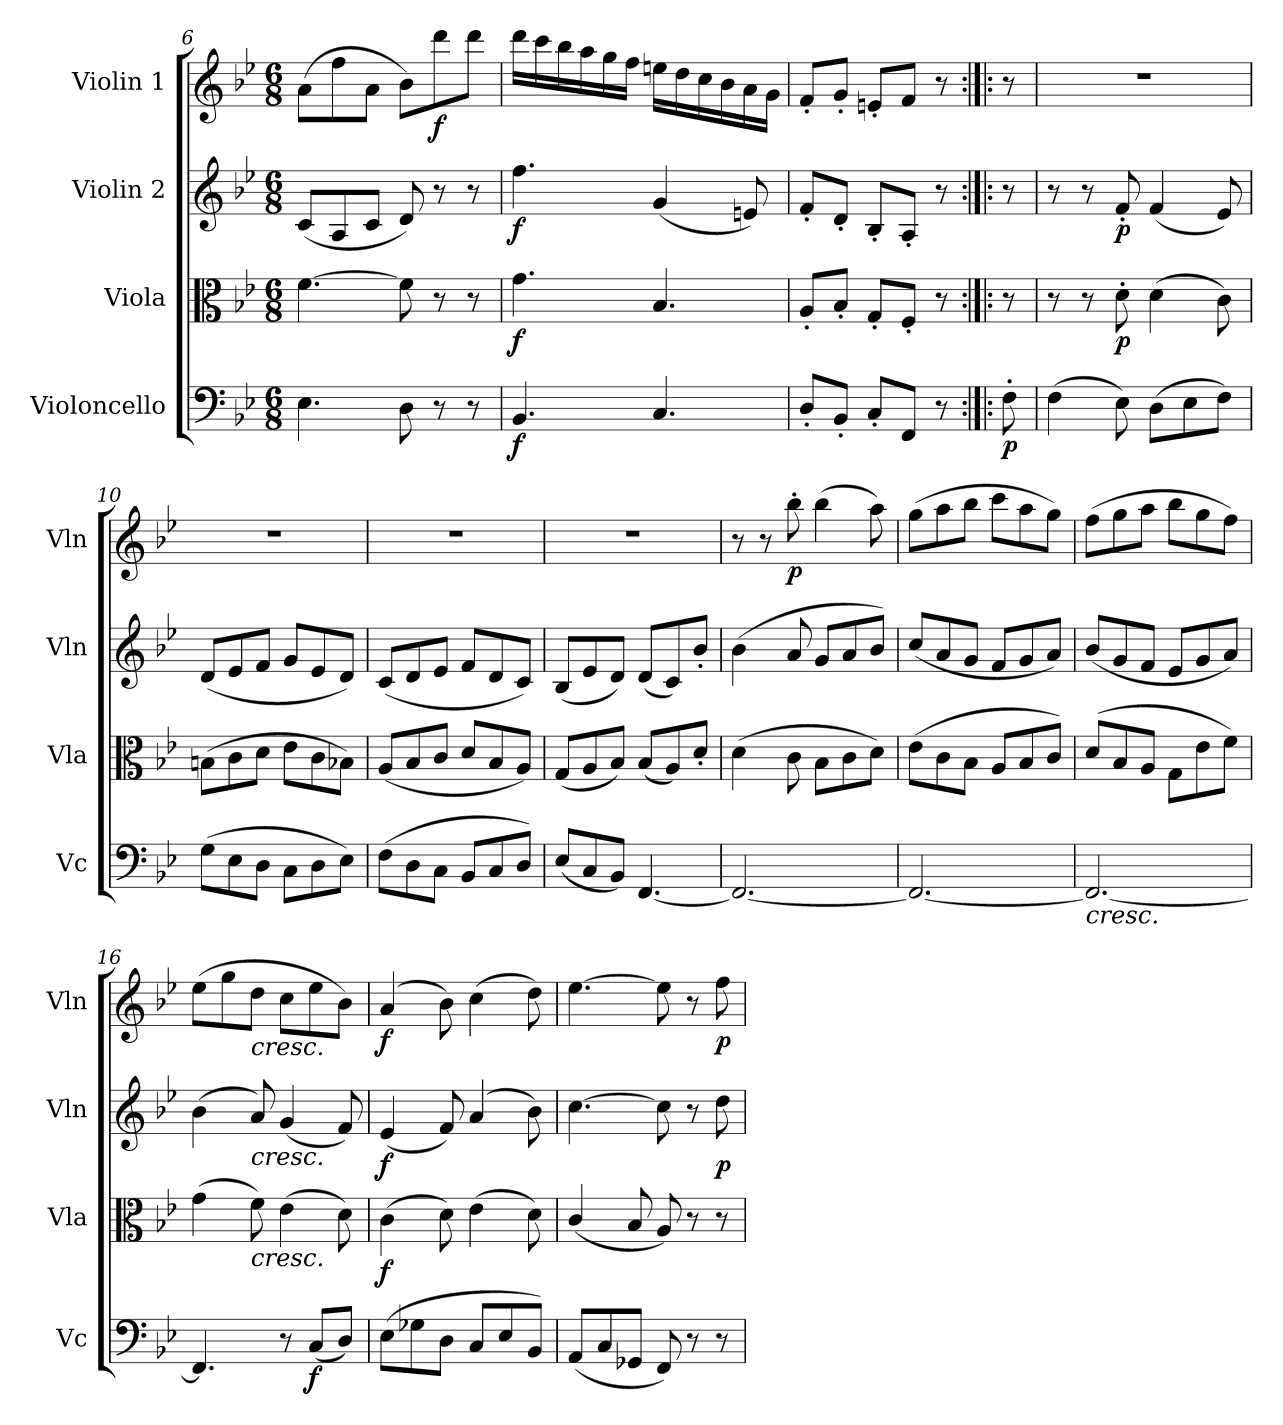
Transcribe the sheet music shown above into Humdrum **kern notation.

**kern	**dynam	**kern	**dynam	**kern	**dynam	**kern	**dynam
*part4	*part4	*part3	*part3	*part2	*part2	*part1	*part1
*staff4	*staff4	*staff3	*staff3	*staff2	*staff2	*staff1	*staff1
*I"Violoncello	*	*I"Viola	*	*I"Violin 2	*	*I"Violin 1	*
*I'Vc	*	*I'Vla	*	*I'Vln	*	*I'Vln	*
*clefF4	*	*clefC3	*	*clefG2	*	*clefG2	*
*k[b-e-]	*	*k[b-e-]	*	*k[b-e-]	*	*k[b-e-]	*
*M6/8	*	*M6/8	*	*M6/8	*	*M6/8	*
=6	=6	=6	=6	=6	=6	=6	=6
4.E-\	.	[4.f\	.	(8c/L	.	(8a\L	.
.	.	.	.	8A/	.	8ff\	.
.	.	.	.	8c/J	.	8a\J	.
8D\	.	8f\]	.	8d/)	.	8b-\L)	.
!	!	!	!	!	!	!	!LO:DY:b
8r	.	8r	.	8r	.	8ddd\	f
8r	.	8r	.	8r	.	8ddd\J	.
!!LO:LB:g=z
=7	=7	=7	=7	=7	=7	=7	=7
!	!LO:DY:b	!	!LO:DY:b	!	!LO:DY:b	!	!
4.BB-/	f	4.g\	f	4.ff\	f	16ddd\LL	.
.	.	.	.	.	.	16ccc\	.
.	.	.	.	.	.	16bb-\	.
.	.	.	.	.	.	16aa\	.
.	.	.	.	.	.	16gg\	.
.	.	.	.	.	.	16ff\JJ	.
4.C/	.	4.B-/	.	(4g/	.	16een\LL	.
.	.	.	.	.	.	16dd\	.
.	.	.	.	.	.	16cc\	.
.	.	.	.	.	.	16b-\	.
.	.	.	.	8en/)	.	16a\	.
.	.	.	.	.	.	16g\JJ	.
!!LO:LB:g=z
=8	=8	=8	=8	=8	=8	=8	=8
8D'/L	.	8A'/L	.	8f'/L	.	8f'/L	.
8BB-'/J	.	8B-'/J	.	8d'/J	.	8g'/J	.
8C'/L	.	8G'/L	.	8B-'/L	.	8en'/L	.
8FF/J	.	8F'/J	.	8A'/J	.	8f/J	.
8r	.	8r	.	8r	.	8r	.
=8X1:|!|:	=8X1:|!|:	=8X1:|!|:	=8X1:|!|:	=8X1:|!|:	=8X1:|!|:	=8X1:|!|:	=8X1:|!|:
!	!LO:DY:b	!	!	!	!	!	!
8F'\	p	8r	.	8r	.	8r	.
=9	=9	=9	=9	=9	=9	=9	=9
(4F\	.	8r	.	8r	.	2.r	.
.	.	8r	.	8r	.	.	.
!	!	!	!LO:DY:b	!	!LO:DY:b	!	!
8E-\)	.	8d'\	p	8f'/	p	.	.
(8D\L	.	(4d\	.	(4f/	.	.	.
8E-\	.	.	.	.	.	.	.
8F\J)	.	8c\)	.	8e-/)	.	.	.
=10	=10	=10	=10	=10	=10	=10	=10
(8G\L	.	(8Bn\L	.	(8d/L	.	2.r	.
8E-\	.	8c\	.	8e-/	.	.	.
8D\J	.	8d\J	.	8f/J	.	.	.
8C\L	.	8e-\L	.	8g/L	.	.	.
8D\	.	8c\	.	8e-/	.	.	.
8E-\J)	.	8B-X\J)	.	8d/J)	.	.	.
=11	=11	=11	=11	=11	=11	=11	=11
(8F\L	.	(8A/L	.	(8c/L	.	2.r	.
8D\	.	8B-/	.	8d/	.	.	.
8C\J	.	8c/J	.	8e-/J	.	.	.
8BB-/L	.	8d/L	.	8f/L	.	.	.
8C/	.	8B-/	.	8d/	.	.	.
8D/J)	.	8A/J)	.	8c/J)	.	.	.
=12	=12	=12	=12	=12	=12	=12	=12
(8E-/L	.	(8G/L	.	(8B-/L	.	2.r	.
8C/	.	8A/	.	8e-/	.	.	.
8BB-/J)	.	8B-/J)	.	8d/J)	.	.	.
[4.FF/	.	(8B-/L	.	(8d/L	.	.	.
.	.	8A/)	.	8c/)	.	.	.
.	.	8d'/J	.	8b-'/J	.	.	.
=13	=13	=13	=13	=13	=13	=13	=13
2.FF/_	.	(4d\	.	(4b-\	.	8r	.
.	.	.	.	.	.	8r	.
!	!	!	!	!	!	!	!LO:DY:b
.	.	8c\	.	8a/	.	8bb-'\	p
.	.	8B-\L	.	8g/L	.	(4bb-\	.
.	.	8c\	.	8a/	.	.	.
.	.	8d\J)	.	8b-/J)	.	8aa\)	.
!!LO:LB:g=z
=14	=14	=14	=14	=14	=14	=14	=14
2.FF/_	.	(8e-\L	.	(8cc/L	.	(8gg\L	.
.	.	8c\	.	8a/	.	8aa\	.
.	.	8B-\J	.	8g/J	.	8bb-\J	.
.	.	8A/L	.	8f/L	.	8ccc\L	.
.	.	8B-/	.	8g/	.	8aa\	.
.	.	8c/J)	.	8a/J)	.	8gg\J)	.
=15	=15	=15	=15	=15	=15	=15	=15
!LO:TX:b:i:t=cresc.	!	!	!	!	!	!	!
2.FF/_	.	(8d/L	.	(8b-/L	.	(8ff\L	.
.	.	8B-/	.	8g/	.	8gg\	.
.	.	8A/J	.	8f/J	.	8aa\J	.
.	.	8G\L	.	8e-/L	.	8bb-\L	.
.	.	8e-\	.	8g/	.	8gg\	.
.	.	8f\J)	.	8a/J)	.	8ff\J)	.
!!LO:LB:g=z
=16	=16	=16	=16	=16	=16	=16	=16
4.FF/]	.	(4g\	.	(4b-\	.	(8ee-\L	.
.	.	.	.	.	.	8gg\	.
!	!	!	!	!	!	!LO:TX:b:i:t=cresc.	!
!	!	!	!	!LO:TX:b:i:t=cresc.	!	!	!
!	!	!LO:TX:b:i:t=cresc.	!	!	!	!	!
.	.	8f\)	.	8a/)	.	8dd\J	.
8r	.	(4e-\	.	(4g/	.	8cc\L	.
!	!LO:DY:b	!	!	!	!	!	!
(8C/L	f	.	.	.	.	8ee-\	.
8D/J)	.	8d\)	.	8f/)	.	8b-\J)	.
=17	=17	=17	=17	=17	=17	=17	=17
!	!	!	!LO:DY:b	!	!LO:DY:b	!	!LO:DY:b
(8E-\L	.	(4c\	f	(4e-/	f	(4a/	f
8G-X\	.	.	.	.	.	.	.
8D\J	.	8d\)	.	8f/)	.	8b-\)	.
8C/L	.	(4e-\	.	(4a/	.	(4cc\	.
8E-/	.	.	.	.	.	.	.
8BB-/J)	.	8d\)	.	8b-\)	.	8dd\)	.
=18	=18	=18	=18	=18	=18	=18	=18
(8AA/L	.	(4c/	.	[4.cc\	.	[4.ee-\	.
8C/	.	.	.	.	.	.	.
8GG-X/J	.	8B-/	.	.	.	.	.
8FF/)	.	8A/)	.	8cc\]	.	8ee-\]	.
8r	.	8r	.	8r	.	8r	.
!	!	!	!	!	!LO:DY:b	!	!LO:DY:b
8r	.	8r	.	8dd\	p	8ff\	p
=	=	=	=	=	=	=	=
*-	*-	*-	*-	*-	*-	*-	*-
